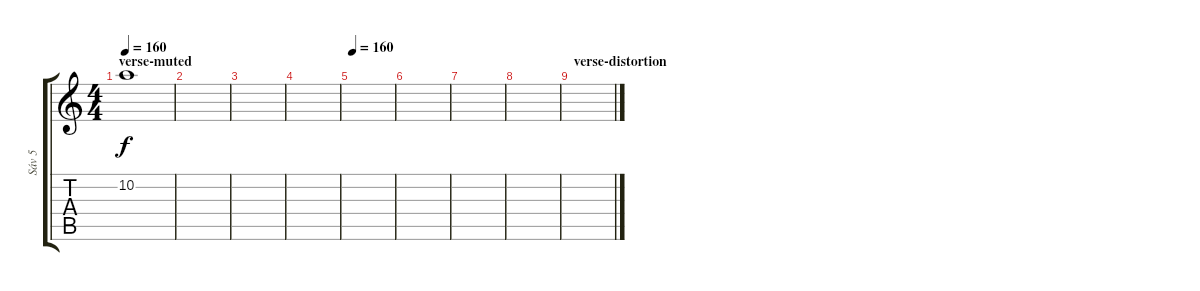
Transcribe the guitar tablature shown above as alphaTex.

\track ("Sáv 5" "Sáv 5") {instrument distortionguitar}
\staff {score tabs}
\tuning (E4 B3 G3 D3 A2 E2) {hide}
\ts (4 4)
\section ("" "verse-muted")
\tempo 160
\clef g2
\ks c
10.2.1{dy f} |
|
|
|
\tempo 160
|
|
|
|
\section ("" "verse-distortion")
